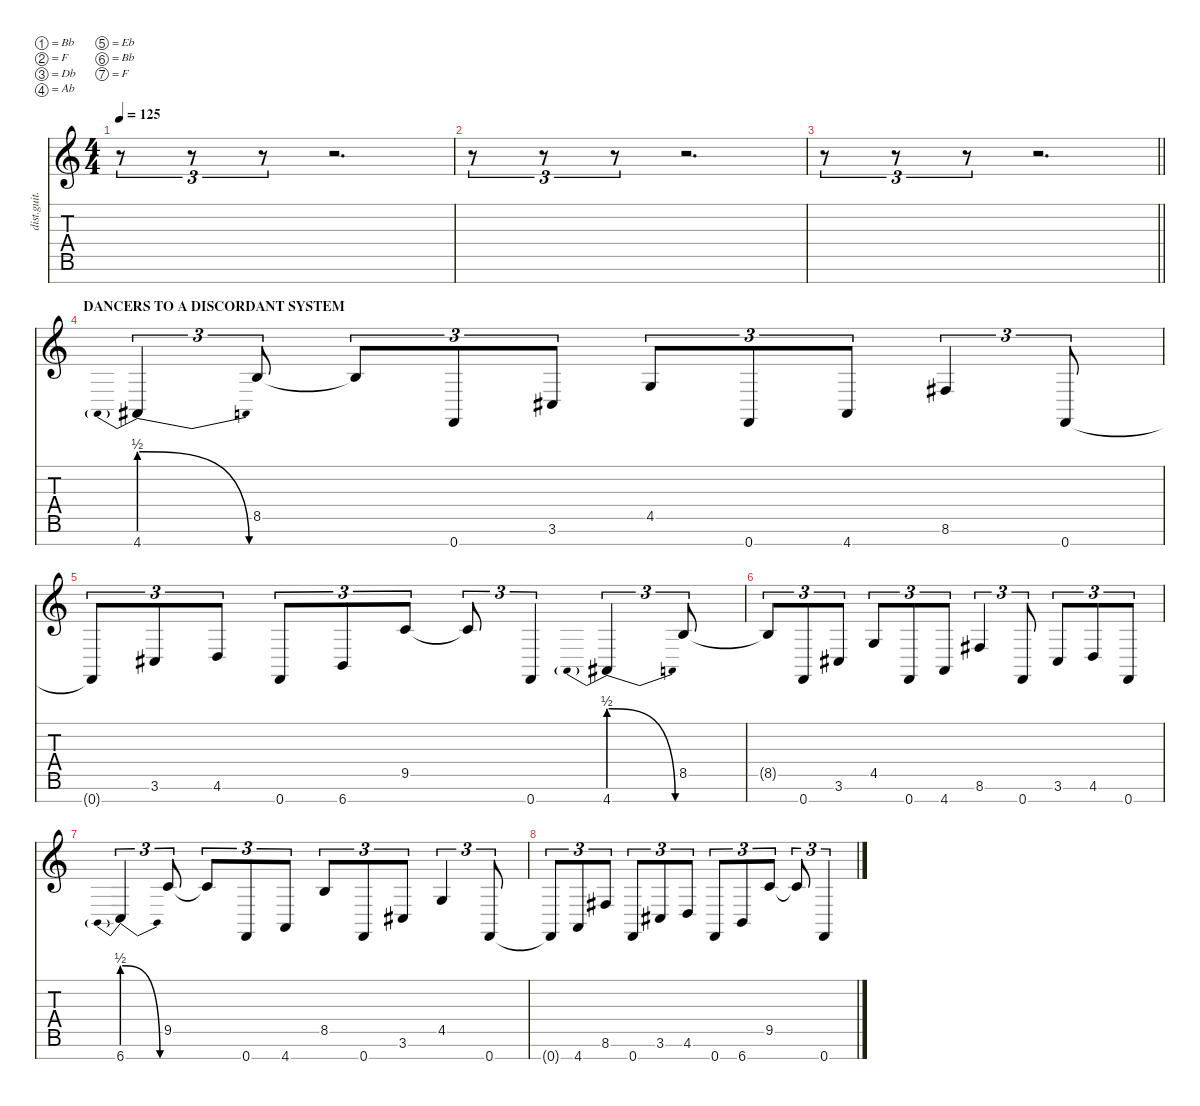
\defaultSystemsLayout 4
\hideDynamics
\bracketExtendMode nobrackets
\track ("8 string GUITAR 2 (Marten Hagstrom)" "dist.guit.") {instrument distortionguitar}
\staff {score tabs}
\tuning (Bb3 F3 Db3 Ab2 Eb2 Bb1 F1)
\ts (4 4)
\tempo 125
\clef g2
\ks c
r.8{tu (3 2) dy f beam Down} r.8{tu (3 2) beam Down} r.8{tu (3 2) beam Down} r.2{d beam Down} |
r.8{tu (3 2) beam Down} r.8{tu (3 2) beam Down} r.8{tu (3 2) beam Down} r.2{d beam Down} |
\barLineRight lightlight
r.8{tu (3 2) beam Down} r.8{tu (3 2) beam Down} r.8{tu (3 2) beam Down} r.2{d beam Down} |
\section ("" "DANCERS TO A DISCORDANT SYSTEM")
4.7{be (prebendrelease 0 2 30 0)}.4{tu (3 2) beam Up} 8.5.8{tu (3 2) beam Up} 8.5{t}.8{tu (3 2) beam Up} 0.7.8{tu (3 2) beam Up} 3.6{acc #}.8{tu (3 2) beam Up} 4.5.8{tu (3 2) beam Up} 0.7.8{tu (3 2) beam Up} 4.7.8{tu (3 2) beam Up} 8.6{acc #}.4{tu (3 2) beam Up} 0.7.8{tu (3 2) beam Up} |
0.7{t}.8{tu (3 2) beam Up} 3.6{acc #}.8{tu (3 2) beam Up} 4.6.8{tu (3 2) beam Up} 0.7.8{tu (3 2) beam Up} 6.7.8{tu (3 2) beam Up} 9.5.8{tu (3 2) beam Up} 9.5{t}.8{tu (3 2) beam Up} 0.7.4{tu (3 2) beam Up} 4.7{be (prebendrelease 0 2 30 0)}.4{tu (3 2) beam Up} 8.5.8{tu (3 2) beam Up} |
8.5{t}.8{tu (3 2) beam Up} 0.7.8{tu (3 2) beam Up} 3.6{acc #}.8{tu (3 2) beam Up} 4.5.8{tu (3 2) beam Up} 0.7.8{tu (3 2) beam Up} 4.7.8{tu (3 2) beam Up} 8.6{acc #}.4{tu (3 2) beam Up} 0.7.8{tu (3 2) beam Up} 3.6{acc #}.8{tu (3 2) beam Up} 4.6.8{tu (3 2) beam Up} 0.7.8{tu (3 2) beam Up} |
6.7{be (prebendrelease 0 2 30 0)}.4{tu (3 2) beam Up} 9.5.8{tu (3 2) beam Up} 9.5{t}.8{tu (3 2) beam Up} 0.7.8{tu (3 2) beam Up} 4.7.8{tu (3 2) beam Up} 8.5.8{tu (3 2) beam Up} 0.7.8{tu (3 2) beam Up} 3.6{acc #}.8{tu (3 2) beam Up} 4.5.4{tu (3 2) beam Up} 0.7.8{tu (3 2) beam Up} |
0.7{t}.8{tu (3 2) beam Up} 4.7.8{tu (3 2) beam Up} 8.6{acc #}.8{tu (3 2) beam Up} 0.7.8{tu (3 2) beam Up} 3.6{acc #}.8{tu (3 2) beam Up} 4.6.8{tu (3 2) beam Up} 0.7.8{tu (3 2) beam Up} 6.7.8{tu (3 2) beam Up} 9.5.8{tu (3 2) beam Up} 9.5{t}.8{tu (3 2) beam Up} 0.7.4{tu (3 2) beam Up}
